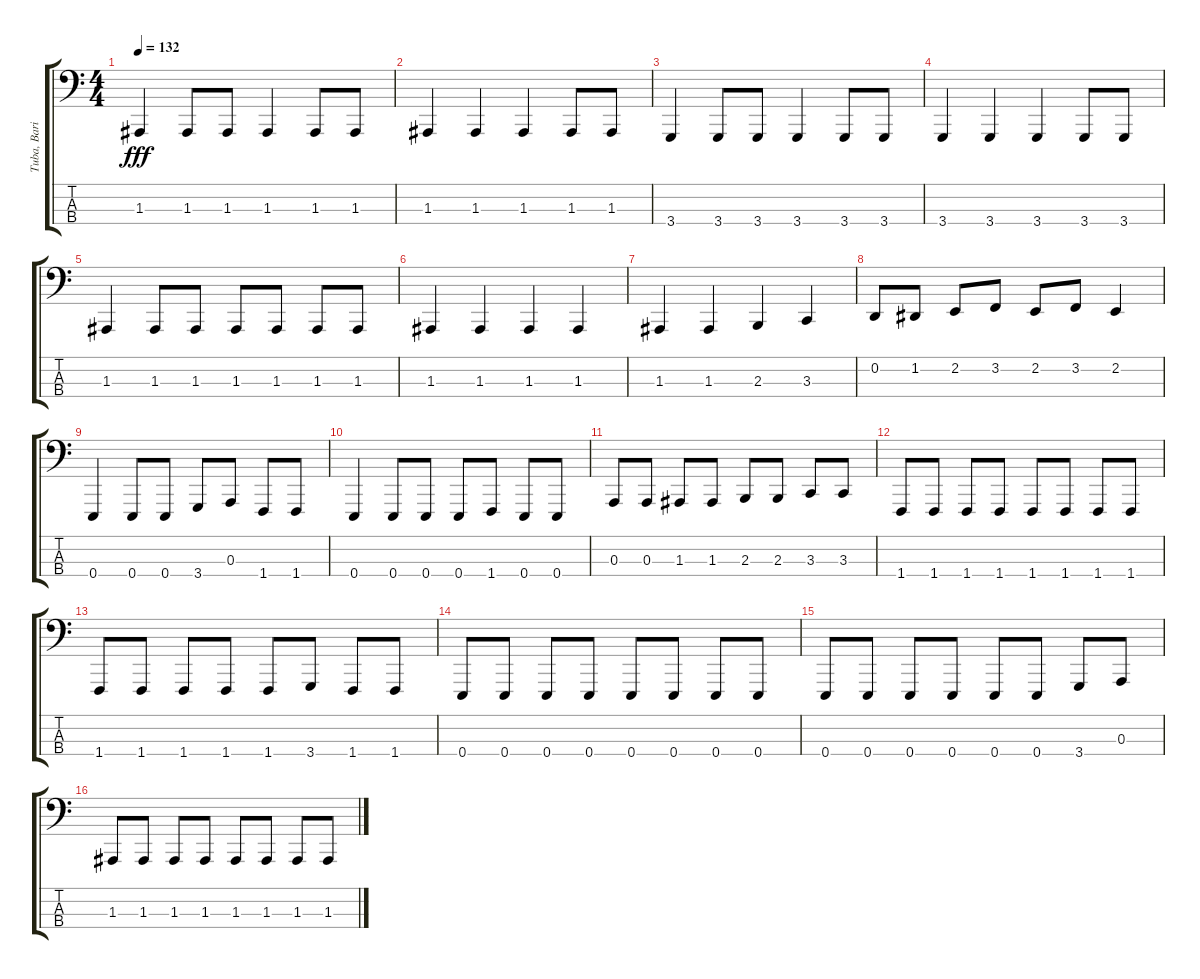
\track ("Tuba, Baritone, T-Bone" "Tuba, Bari") {instrument tuba}
\staff {score tabs}
\tuning (G2 D2 A1 E1) {hide}
\ts (4 4)
\tempo 132
\clef f4
\ks c
1.3.4{dy fff} 1.3.8 1.3.8 1.3.4 1.3.8 1.3.8 |
1.3.4 1.3.4 1.3.4 1.3.8 1.3.8 |
3.4.4 3.4.8 3.4.8 3.4.4 3.4.8 3.4.8 |
3.4.4 3.4.4 3.4.4 3.4.8 3.4.8 |
1.3.4 1.3.8 1.3.8 1.3.8 1.3.8 1.3.8 1.3.8 |
1.3.4 1.3.4 1.3.4 1.3.4 |
1.3.4 1.3.4 2.3.4 3.3.4 |
0.2.8 1.2.8 2.2.8 3.2.8 2.2.8 3.2.8 2.2.4 |
0.4.4 0.4.8 0.4.8 3.4.8 0.3.8 1.4.8 1.4.8 |
0.4.4 0.4.8 0.4.8 0.4.8 1.4.8 0.4.8 0.4.8 |
0.3.8 0.3.8 1.3.8 1.3.8 2.3.8 2.3.8 3.3.8 3.3.8 |
1.4.8 1.4.8 1.4.8 1.4.8 1.4.8 1.4.8 1.4.8 1.4.8 |
1.4.8 1.4.8 1.4.8 1.4.8 1.4.8 3.4.8 1.4.8 1.4.8 |
0.4.8 0.4.8 0.4.8 0.4.8 0.4.8 0.4.8 0.4.8 0.4.8 |
0.4.8 0.4.8 0.4.8 0.4.8 0.4.8 0.4.8 3.4.8 0.3.8 |
1.3.8 1.3.8 1.3.8 1.3.8 1.3.8 1.3.8 1.3.8 1.3.8
